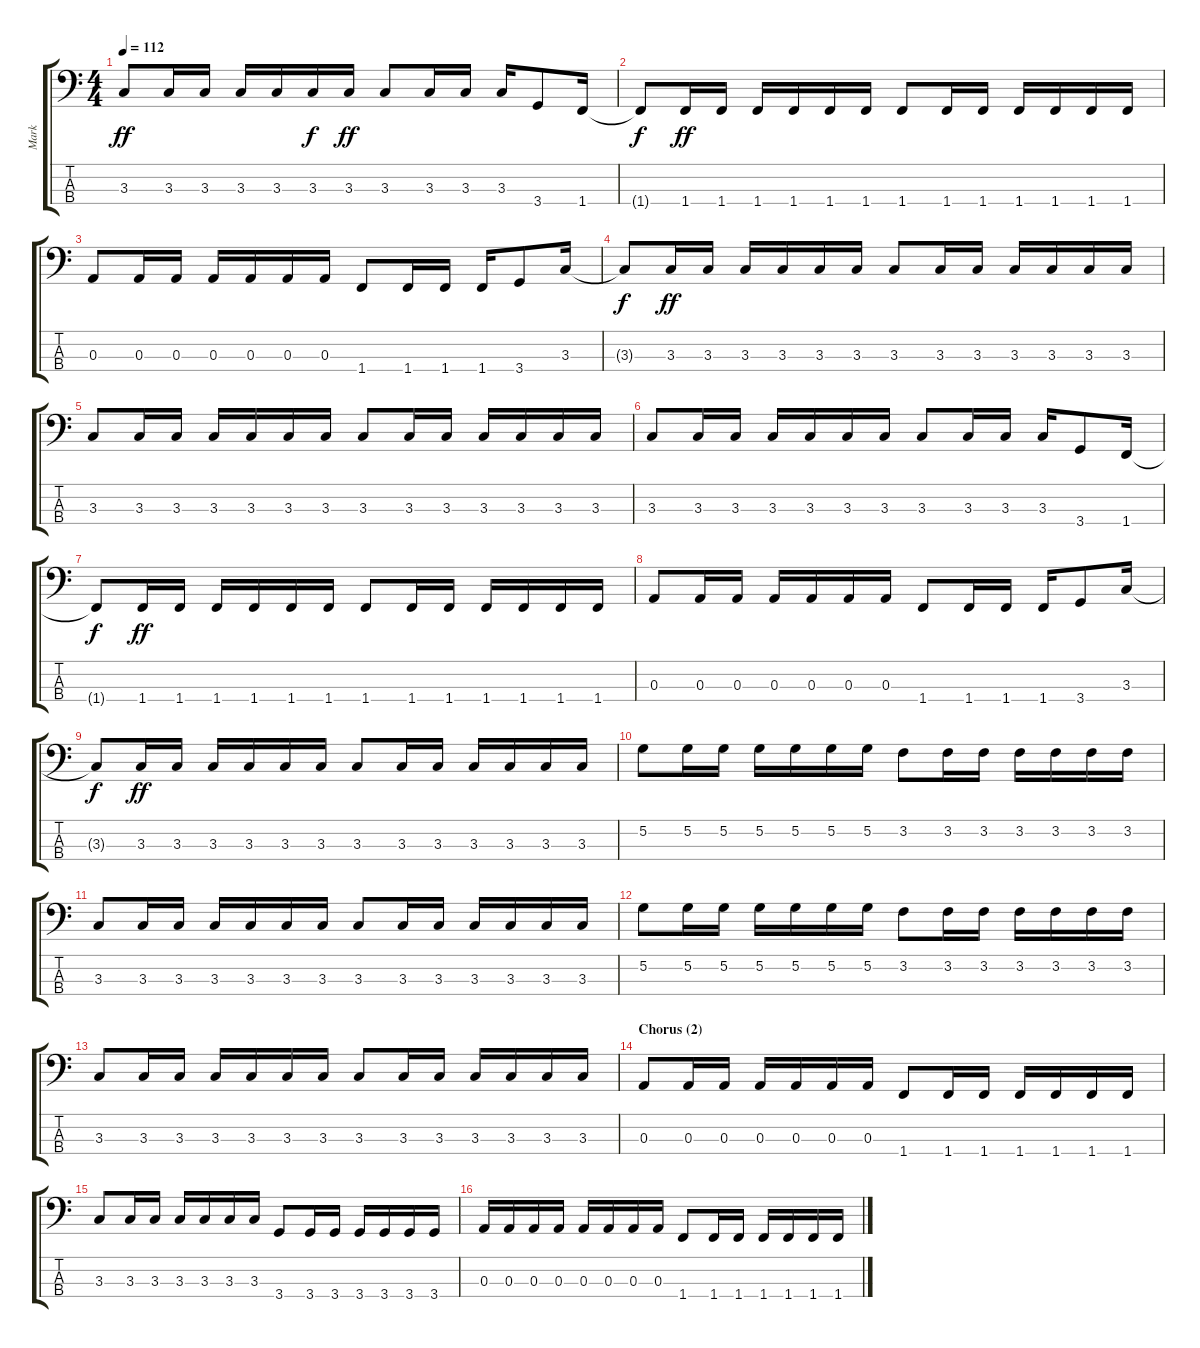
\track ("Mark" "Mark") {instrument electricbasspick}
\staff {score tabs}
\tuning (G2 D2 A1 E1) {hide}
\ts (4 4)
\tempo 112
\clef f4
\ks c
3.3.8{dy ff} 3.3.16 3.3.16 3.3.16 3.3.16 3.3.16{dy f} 3.3.16{dy ff} 3.3.8 3.3.16 3.3.16 3.3.16 3.4.8 1.4.16 |
1.4{t}.8{dy f} 1.4.16{dy ff} 1.4.16 1.4.16 1.4.16 1.4.16 1.4.16 1.4.8 1.4.16 1.4.16 1.4.16 1.4.16 1.4.16 1.4.16 |
0.3.8 0.3.16 0.3.16 0.3.16 0.3.16 0.3.16 0.3.16 1.4.8 1.4.16 1.4.16 1.4.16 3.4.8 3.3.16 |
3.3{t}.8{dy f} 3.3.16{dy ff} 3.3.16 3.3.16 3.3.16 3.3.16 3.3.16 3.3.8 3.3.16 3.3.16 3.3.16 3.3.16 3.3.16 3.3.16 |
3.3.8 3.3.16 3.3.16 3.3.16 3.3.16 3.3.16 3.3.16 3.3.8 3.3.16 3.3.16 3.3.16 3.3.16 3.3.16 3.3.16 |
3.3.8 3.3.16 3.3.16 3.3.16 3.3.16 3.3.16 3.3.16 3.3.8 3.3.16 3.3.16 3.3.16 3.4.8 1.4.16 |
1.4{t}.8{dy f} 1.4.16{dy ff} 1.4.16 1.4.16 1.4.16 1.4.16 1.4.16 1.4.8 1.4.16 1.4.16 1.4.16 1.4.16 1.4.16 1.4.16 |
0.3.8 0.3.16 0.3.16 0.3.16 0.3.16 0.3.16 0.3.16 1.4.8 1.4.16 1.4.16 1.4.16 3.4.8 3.3.16 |
3.3{t}.8{dy f} 3.3.16{dy ff} 3.3.16 3.3.16 3.3.16 3.3.16 3.3.16 3.3.8 3.3.16 3.3.16 3.3.16 3.3.16 3.3.16 3.3.16 |
5.2.8 5.2.16 5.2.16 5.2.16 5.2.16 5.2.16 5.2.16 3.2.8 3.2.16 3.2.16 3.2.16 3.2.16 3.2.16 3.2.16 |
3.3.8 3.3.16 3.3.16 3.3.16 3.3.16 3.3.16 3.3.16 3.3.8 3.3.16 3.3.16 3.3.16 3.3.16 3.3.16 3.3.16 |
5.2.8 5.2.16 5.2.16 5.2.16 5.2.16 5.2.16 5.2.16 3.2.8 3.2.16 3.2.16 3.2.16 3.2.16 3.2.16 3.2.16 |
3.3.8 3.3.16 3.3.16 3.3.16 3.3.16 3.3.16 3.3.16 3.3.8 3.3.16 3.3.16 3.3.16 3.3.16 3.3.16 3.3.16 |
\section ("" "Chorus (2)")
0.3.8 0.3.16 0.3.16 0.3.16 0.3.16 0.3.16 0.3.16 1.4.8 1.4.16 1.4.16 1.4.16 1.4.16 1.4.16 1.4.16 |
3.3.8 3.3.16 3.3.16 3.3.16 3.3.16 3.3.16 3.3.16 3.4.8 3.4.16 3.4.16 3.4.16 3.4.16 3.4.16 3.4.16 |
0.3.16 0.3.16 0.3.16 0.3.16 0.3.16 0.3.16 0.3.16 0.3.16 1.4.8 1.4.16 1.4.16 1.4.16 1.4.16 1.4.16 1.4.16
